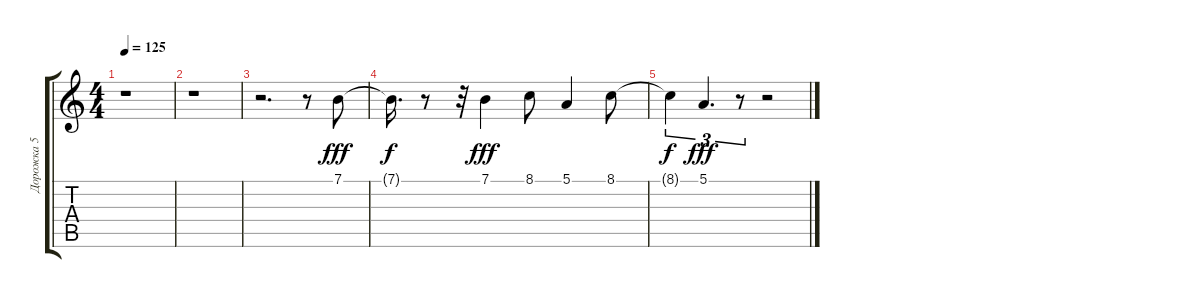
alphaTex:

\track ("Дорожка 5" "Дорожка 5") {instrument ocarina}
\staff {score tabs}
\tuning (E4 B3 G3 D3 A2 E2) {hide}
\ts (4 4)
\tempo 125
\clef g2
\ks c
r.1{dy f} |
r.1 |
r.2{d} r.8 7.1.8{dy fff} |
7.1{t}.16{d dy f} r.8 r.32 7.1.4{dy fff} 8.1.8 5.1.4 8.1.8 |
8.1{t}.4{tu (3 2) dy f} 5.1.4{d tu (3 2) dy fff} r.8{tu (3 2)} r.2
